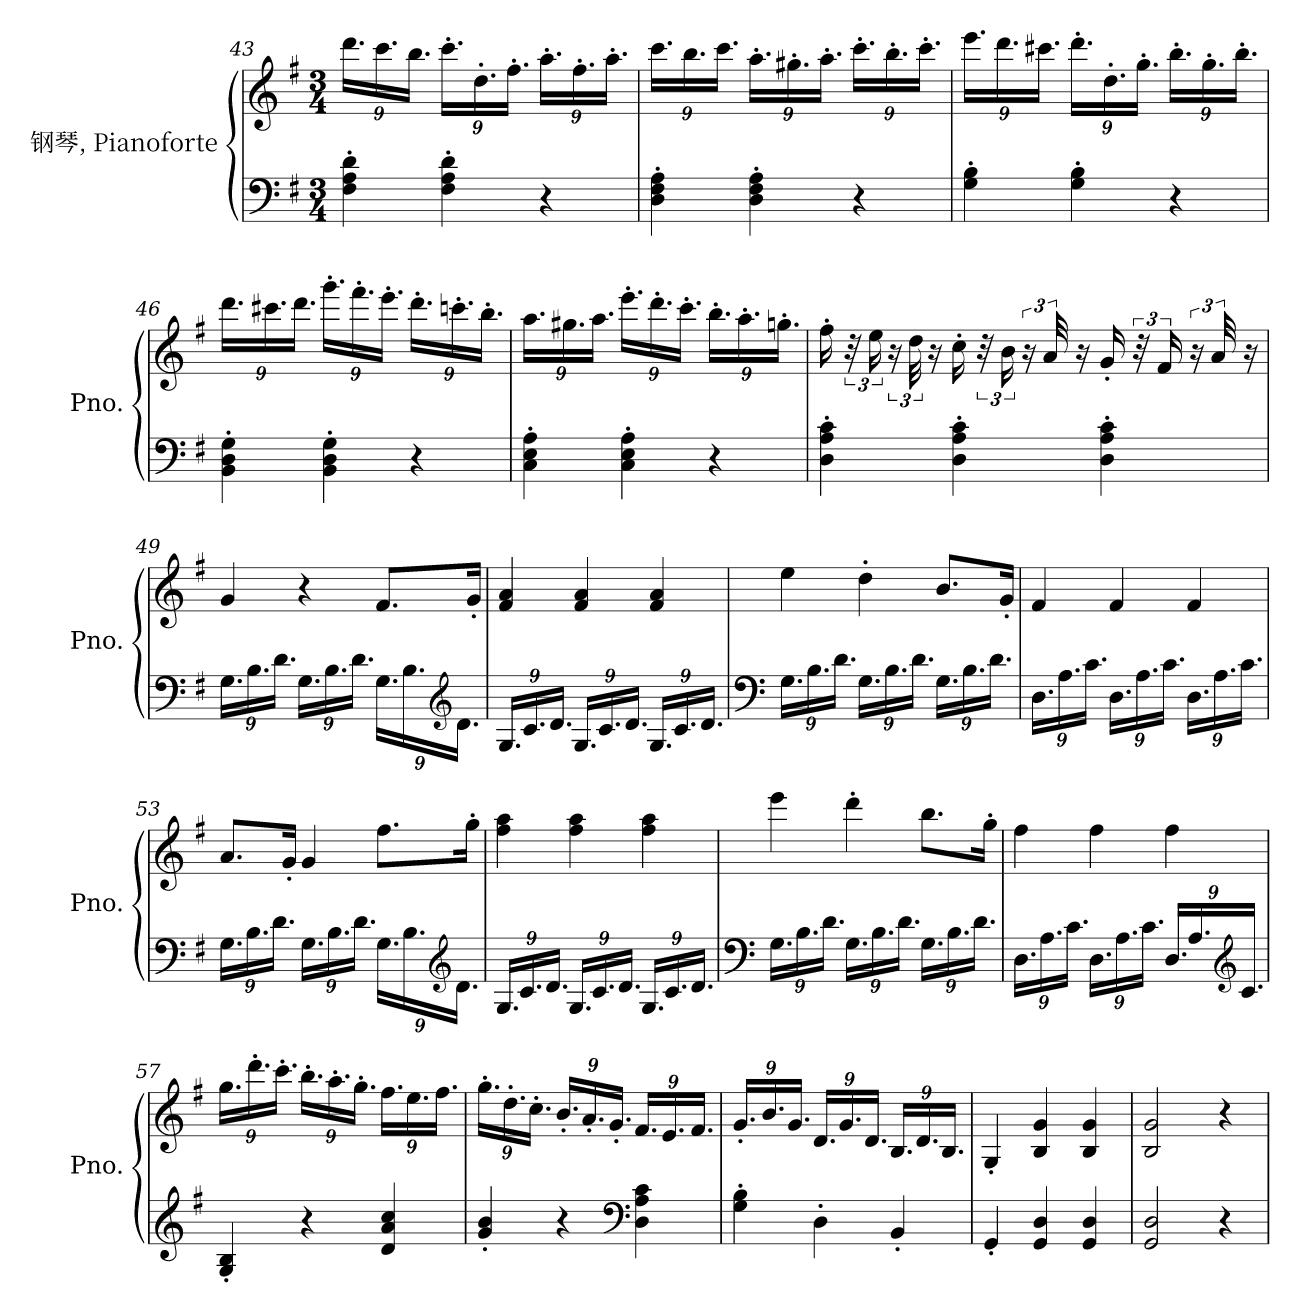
**kern	**kern
*part2	*part1
*staff2	*staff1
*I"钢琴, Pianoforte	*I"钢琴, Pianoforte
*I'Pno.	*I'Pno.
*clefF4	*clefG2
*k[f#]	*k[f#]
*M3/4	*M3/4
*	*Xbrackettup
=43	=43
4F#\' 4A\' 4d\'	18.ddd\LL
.	18.ccc\
.	18.bb\JJ
4F#\' 4A\' 4d\'	18.ccc'\LL
.	18.dd'\
.	18.ff#'\JJ
4r	18.aa'\LL
.	18.ff#'\
.	18.aa'\JJ
!!LO:PB:g=z
=44	=44
4D\' 4F#\' 4A\'	18.ccc\LL
.	18.bb\
.	18.ccc\JJ
4D\' 4F#\' 4A\'	18.aa'\LL
.	18.gg#X'\
.	18.aa'\JJ
4r	18.ccc'\LL
.	18.bb'\
.	18.ccc'\JJ
=45	=45
4G\' 4B\'	18.eee\LL
.	18.ddd\
.	18.ccc#X\JJ
4G\' 4B\'	18.ddd'\LL
.	18.dd'\
.	18.gg'\JJ
4r	18.bb'\LL
.	18.gg'\
.	18.bb'\JJ
!!LO:LB:g=z
=46	=46
4BB\' 4D\' 4G\'	18.ddd\LL
.	18.ccc#X\
.	18.ddd\JJ
4BB\' 4D\' 4G\'	18.ggg'\LL
.	18.fff#'\
.	18.eee'\JJ
4r	18.ddd'\LL
.	18.cccn'\
.	18.bb'\JJ
=47	=47
4C\' 4E\' 4A\'	18.aa\LL
.	18.gg#X\
.	18.aa\JJ
4C\' 4E\' 4A\'	18.eee'\LL
.	18.ddd'\
.	18.ccc'\JJ
4r	18.bb'\LL
.	18.aa'\
.	18.ggn'\JJ
!!LO:LB:g=z
=48	=48
4D\' 4A\' 4c\'	16ff#'\
*	*brackettup
.	48r
.	24ee\
.	24r
.	48dd\
.	16r
4D\' 4A\' 4c\'	16cc'\
.	48r
.	24b\
.	24r
.	48a/
.	16r
4D\' 4A\' 4c\'	16g'/
.	48r
.	24f#/
.	24r
.	48a/
.	16r
=49	=49
*Xbrackettup	*
18.G\LL	4g/
18.B\	.
18.d\JJ	.
18.G\LL	4r
18.B\	.
18.d\JJ	.
*	*MM76
18.G\LL	8.f#/L
18.B\	.
*clefG2	*
18.d\JJ	.
.	16g'/Jk
!!LO:LB:g=z
=50	=50
*	*MM81
18.G/LL	4f#/ 4a/
18.c/	.
18.d/JJ	.
18.G/LL	4f#/ 4a/
18.c/	.
18.d/JJ	.
18.G/LL	4f#/ 4a/
18.c/	.
18.d/JJ	.
=51	=51
*clefF4	*
18.G\LL	4ee\
18.B\	.
18.d\JJ	.
18.G\LL	4dd'\
18.B\	.
18.d\JJ	.
18.G\LL	8.b/L
18.B\	.
18.d\JJ	.
.	16g'/Jk
=52	=52
18.D\LL	4f#/
18.A\	.
18.c\JJ	.
18.D\LL	4f#/
18.A\	.
18.c\JJ	.
18.D\LL	4f#/
18.A\	.
18.c\JJ	.
!!LO:LB:g=z
=53	=53
18.G\LL	8.a/L
18.B\	.
18.d\JJ	.
.	16g'/Jk
18.G\LL	4g/
18.B\	.
18.d\JJ	.
*	*MM78
18.G\LL	8.ff#\L
18.B\	.
*clefG2	*
18.d\JJ	.
.	16gg'\Jk
=54	=54
*	*MM81
18.G/LL	4ff#\ 4aa\
18.c/	.
18.d/JJ	.
18.G/LL	4ff#\ 4aa\
18.c/	.
18.d/JJ	.
18.G/LL	4ff#\ 4aa\
18.c/	.
18.d/JJ	.
=55	=55
*clefF4	*
18.G\LL	4eee\
18.B\	.
18.d\JJ	.
18.G\LL	4ddd'\
18.B\	.
18.d\JJ	.
18.G\LL	8.bb\L
18.B\	.
18.d\JJ	.
.	16gg'\Jk
!!LO:LB:g=z
=56	=56
18.D\LL	4ff#\
18.A\	.
18.c\JJ	.
18.D\LL	4ff#\
18.A\	.
18.c\JJ	.
18.D/LL	4ff#\
18.A/	.
*clefG2	*
18.c/JJ	.
=57	=57
*	*Xbrackettup
*	*MM78
4G/' 4B/'	18.gg\LL
.	18.ddd'\
.	18.ccc'\JJ
4r	18.bb'\LL
.	18.aa'\
.	18.gg'\JJ
4d/ 4a/ 4cc/	18.ff#\LL
.	18.ee\
.	18.ff#\JJ
=58	=58
4g/' 4b/'	18.gg'\LL
.	18.dd'\
.	18.cc'\JJ
4r	18.b'/LL
.	18.a'/
.	18.g'/JJ
*clefF4	*
4D\ 4A\ 4c\	18.f#/LL
.	18.e/
.	18.f#/JJ
!!LO:PB:g=z
=59	=59
*	*MM76
4G\' 4B\'	18.g'/LL
*	*MM75
.	18.b/
*	*MM74
.	18.g/JJ
*	*MM73
4D'\	18.d/LL
*	*MM72
.	18.g/
*	*MM71
.	18.d/JJ
*	*MM70
4BB'/	18.B/LL
.	18.d/
.	18.B/JJ
=60	=60
*	*MM65
4GG'/	4G'/
*	*MM50
4GG/ 4D/	4B/ 4g/
*	*MM45
4GG/ 4D/	4B/ 4g/
=61	=61
*	*MM40
2GG/ 2D/	2B/ 2g/
4r	4r
=	=
*-	*-
